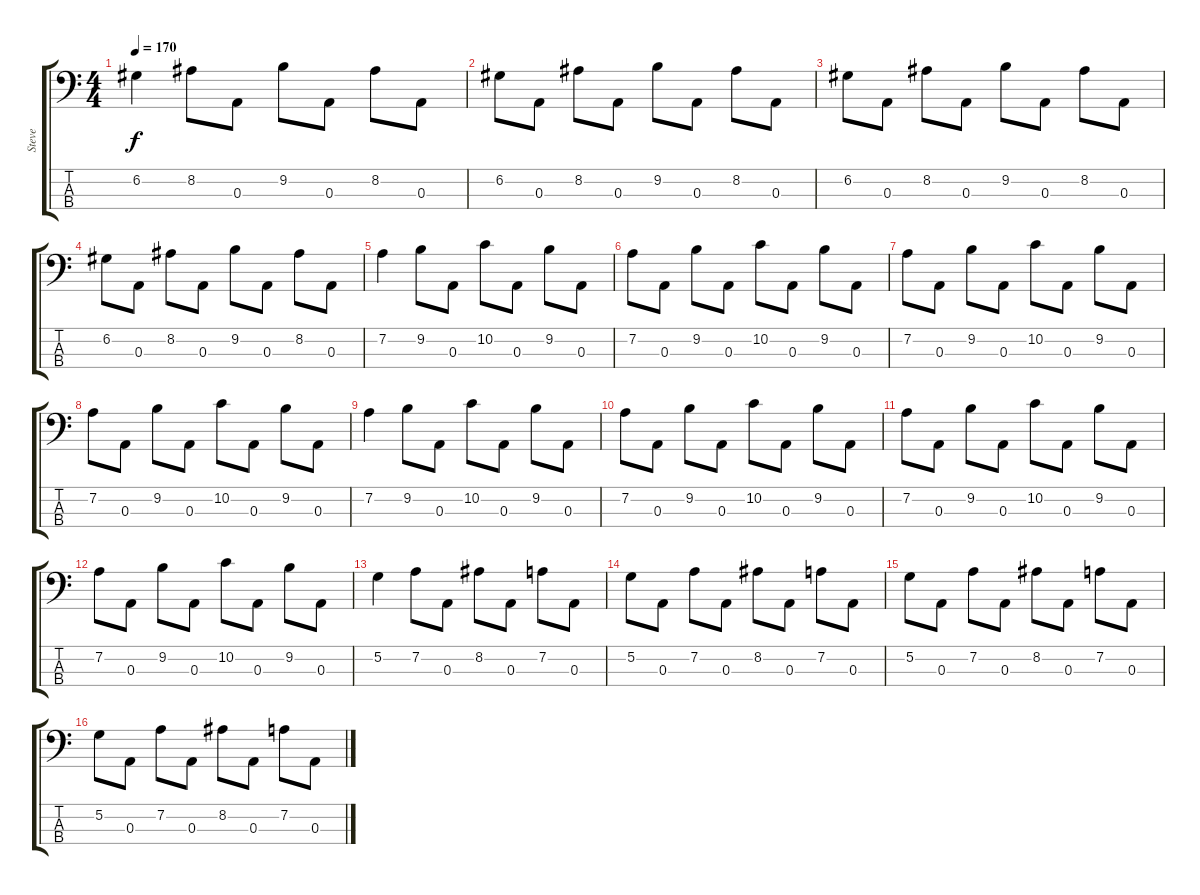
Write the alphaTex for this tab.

\track ("Steve" "Steve") {instrument electricbassfinger}
\staff {score tabs}
\tuning (G2 D2 A1 E1) {hide}
\ts (4 4)
\tempo 170
\clef f4
\ks c
6.2.4{dy f} 8.2.8 0.3.8 9.2.8 0.3.8 8.2.8 0.3.8 |
6.2.8 0.3.8 8.2.8 0.3.8 9.2.8 0.3.8 8.2.8 0.3.8 |
6.2.8 0.3.8 8.2.8 0.3.8 9.2.8 0.3.8 8.2.8 0.3.8 |
6.2.8 0.3.8 8.2.8 0.3.8 9.2.8 0.3.8 8.2.8 0.3.8 |
7.2.4 9.2.8 0.3.8 10.2.8 0.3.8 9.2.8 0.3.8 |
7.2.8 0.3.8 9.2.8 0.3.8 10.2.8 0.3.8 9.2.8 0.3.8 |
7.2.8 0.3.8 9.2.8 0.3.8 10.2.8 0.3.8 9.2.8 0.3.8 |
7.2.8 0.3.8 9.2.8 0.3.8 10.2.8 0.3.8 9.2.8 0.3.8 |
7.2.4 9.2.8 0.3.8 10.2.8 0.3.8 9.2.8 0.3.8 |
7.2.8 0.3.8 9.2.8 0.3.8 10.2.8 0.3.8 9.2.8 0.3.8 |
7.2.8 0.3.8 9.2.8 0.3.8 10.2.8 0.3.8 9.2.8 0.3.8 |
7.2.8 0.3.8 9.2.8 0.3.8 10.2.8 0.3.8 9.2.8 0.3.8 |
5.2.4 7.2.8 0.3.8 8.2.8 0.3.8 7.2.8 0.3.8 |
5.2.8 0.3.8 7.2.8 0.3.8 8.2.8 0.3.8 7.2.8 0.3.8 |
5.2.8 0.3.8 7.2.8 0.3.8 8.2.8 0.3.8 7.2.8 0.3.8 |
5.2.8 0.3.8 7.2.8 0.3.8 8.2.8 0.3.8 7.2.8 0.3.8
